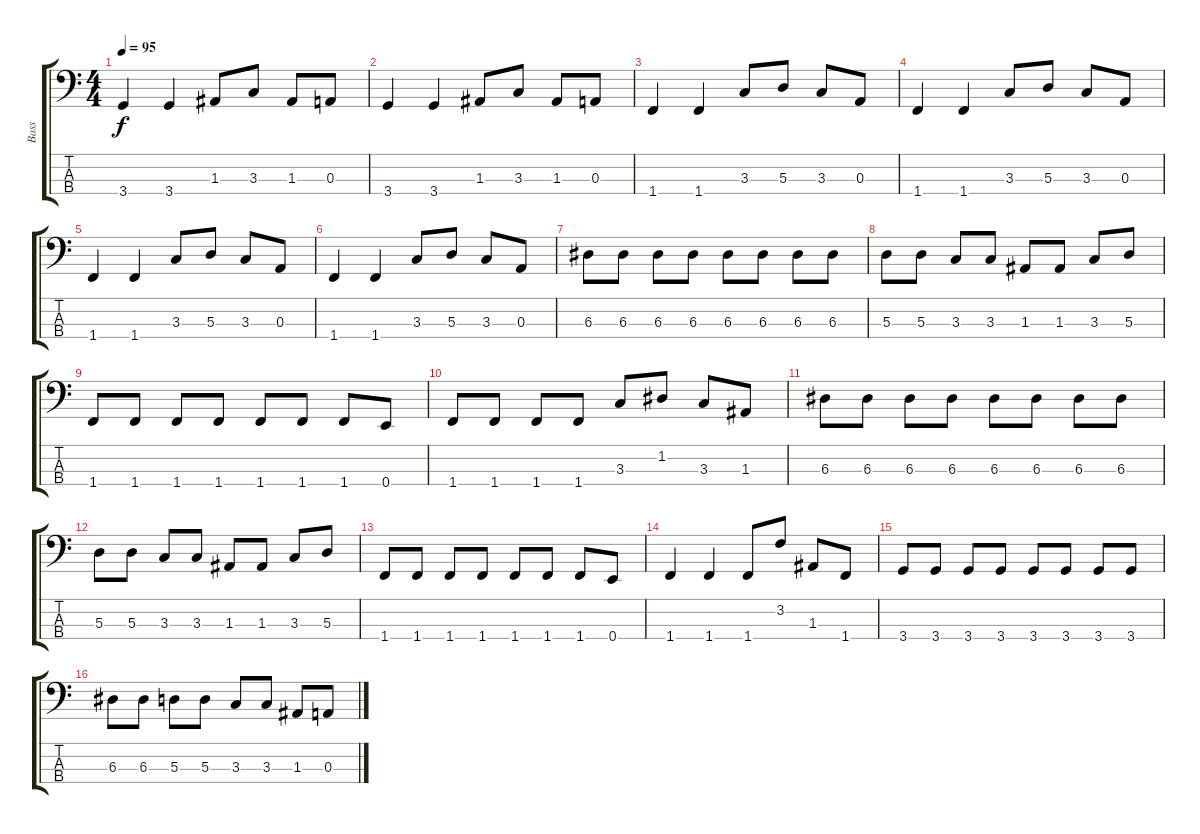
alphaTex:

\track ("Bass" "Bass") {instrument electricbassfinger}
\staff {score tabs}
\tuning (G2 D2 A1 E1) {hide}
\ts (4 4)
\tempo 95
\clef f4
\ks c
3.4.4{dy f} 3.4.4 1.3.8 3.3.8 1.3.8 0.3.8 |
3.4.4 3.4.4 1.3.8 3.3.8 1.3.8 0.3.8 |
1.4.4 1.4.4 3.3.8 5.3.8 3.3.8 0.3.8 |
1.4.4 1.4.4 3.3.8 5.3.8 3.3.8 0.3.8 |
1.4.4 1.4.4 3.3.8 5.3.8 3.3.8 0.3.8 |
1.4.4 1.4.4 3.3.8 5.3.8 3.3.8 0.3.8 |
6.3.8 6.3.8 6.3.8 6.3.8 6.3.8 6.3.8 6.3.8 6.3.8 |
5.3.8 5.3.8 3.3.8 3.3.8 1.3.8 1.3.8 3.3.8 5.3.8 |
1.4.8 1.4.8 1.4.8 1.4.8 1.4.8 1.4.8 1.4.8 0.4.8 |
1.4.8 1.4.8 1.4.8 1.4.8 3.3.8 1.2.8 3.3.8 1.3.8 |
6.3.8 6.3.8 6.3.8 6.3.8 6.3.8 6.3.8 6.3.8 6.3.8 |
5.3.8 5.3.8 3.3.8 3.3.8 1.3.8 1.3.8 3.3.8 5.3.8 |
1.4.8 1.4.8 1.4.8 1.4.8 1.4.8 1.4.8 1.4.8 0.4.8 |
1.4.4 1.4.4 1.4.8 3.2.8 1.3.8 1.4.8 |
3.4.8 3.4.8 3.4.8 3.4.8 3.4.8 3.4.8 3.4.8 3.4.8 |
6.3.8 6.3.8 5.3.8 5.3.8 3.3.8 3.3.8 1.3.8 0.3.8
